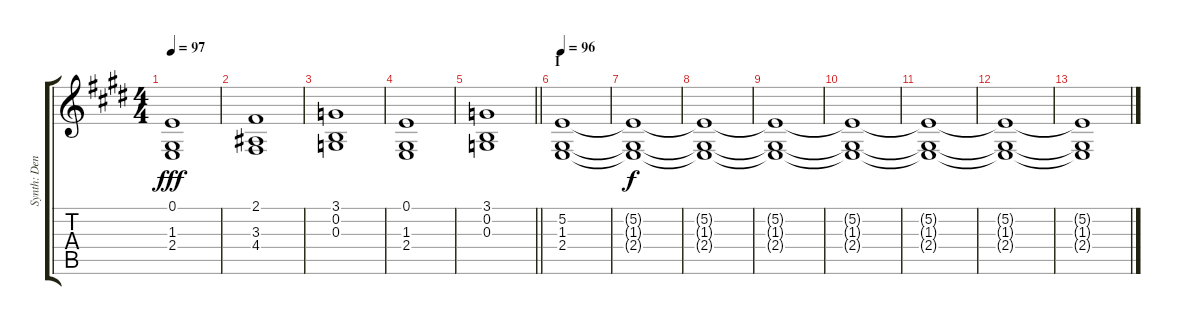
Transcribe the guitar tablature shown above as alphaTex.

\track ("Synth: Denis" "Synth: Den") {instrument synthstrings1}
\staff {score tabs}
\tuning (E4 B3 G3 D3 A2 E2) {hide}
\ts (4 4)
\tempo 97
\clef g2
\ks e
(0.1 1.3 2.4).1{dy fff} |
(2.1 3.3 4.4).1 |
(3.1 0.2 0.3).1 |
(0.1 1.3 2.4).1 |
\barLineRight lightlight
(3.1 0.2 0.3).1 |
\section ("" "I")
\tempo 96
(5.2 1.3 2.4).1 |
(5.2{t} 1.3{t} 2.4{t}).1{dy f} |
(5.2{t} 1.3{t} 2.4{t}).1 |
(5.2{t} 1.3{t} 2.4{t}).1 |
(5.2{t} 1.3{t} 2.4{t}).1 |
(5.2{t} 1.3{t} 2.4{t}).1 |
(5.2{t} 1.3{t} 2.4{t}).1 |
(5.2{t} 1.3{t} 2.4{t}).1
